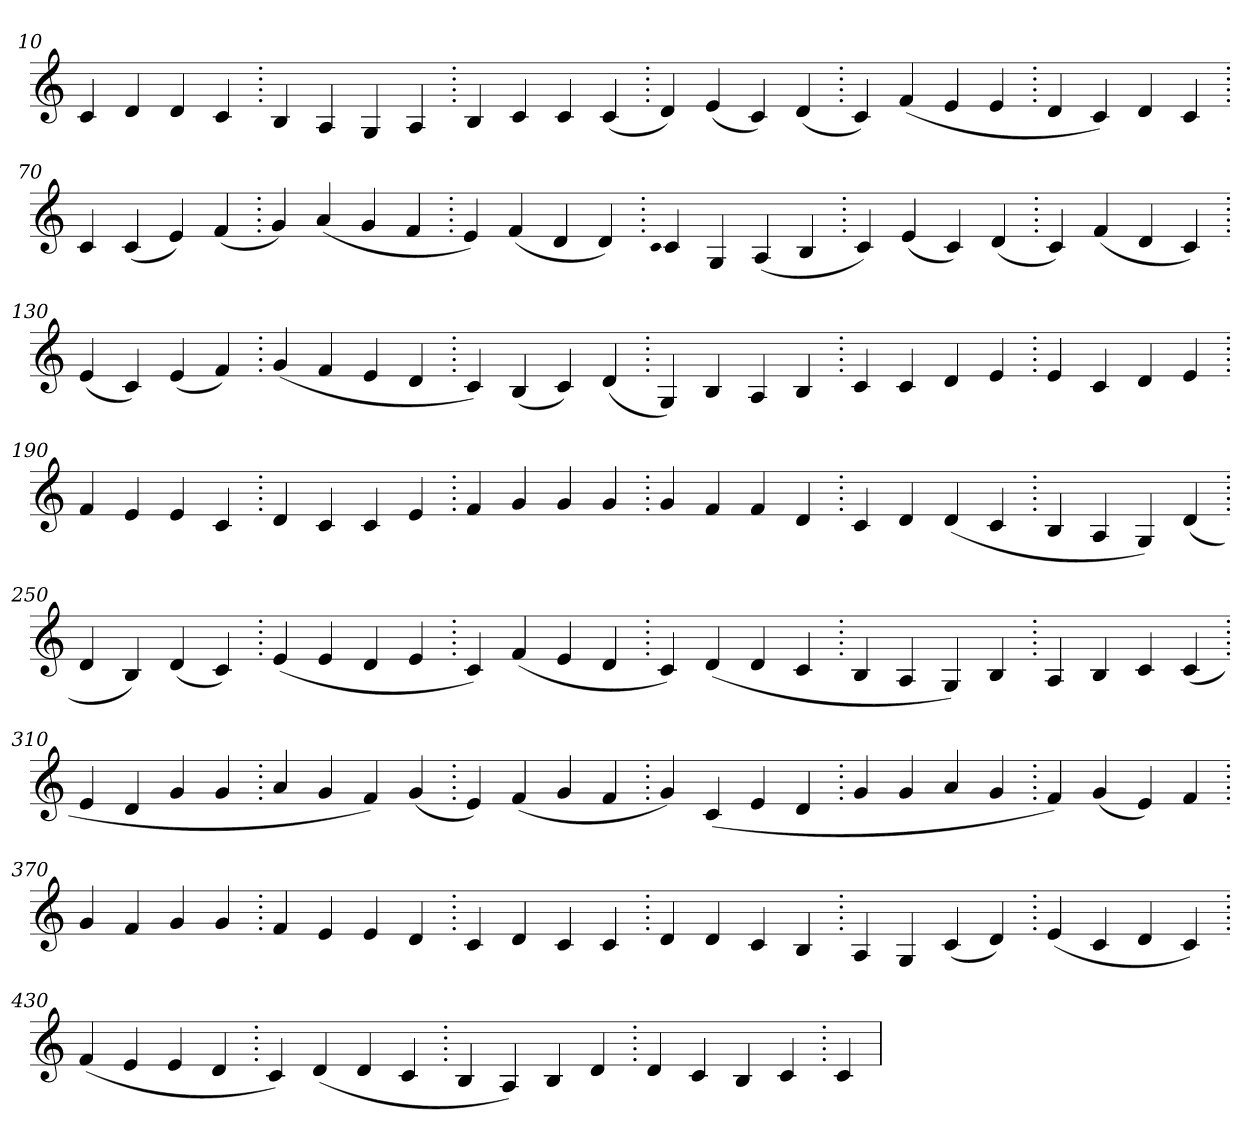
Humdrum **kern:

**kern
*part1
*staff1
*clefG2
=10.
4c
4d
4d
4c
=20.
4B
4A
4G
4A
=30.
4B
4c
4c
(>4c
=40.
4d)
(>4e
4c)
(>4d
=50.
4c)
(>4f
4e
4e
=60.
4d
4c)
4d
4c
=70.
4c
(>4c
4e)
(>4f
=80.
4g)
(>4a
4g
4f
=90.
4e)
(>4f
4d
4d)
=100.
qqc
4c
4G
(>4A
4B
=110.
4c)
(>4e
4c)
(>4d
=120.
4c)
(>4f
4d
4c)
=130.
(>4e
4c)
(>4e
4f)
=140.
(>4g
4f
4e
4d
=150.
4c)
(>4B
4c)
(>4d
=160.
4G)
4B
4A
4B
=170.
4c
4c
4d
4e
=180.
4e
4c
4d
4e
=190.
4f
4e
4e
4c
=200.
4d
4c
4c
4e
=210.
4f
4g
4g
4g
=220.
4g
4f
4f
4d
=230.
4c
4d
(>4d
4c
=240.
4B
4A
4G)
(>4d
=250.
4d
4B)
(>4d
4c)
=260.
(>4e
4e
4d
4e
=270.
4c)
(>4f
4e
4d
=280.
4c)
(>4d
4d
4c
=290.
4B
4A
4G)
4B
=300.
4A
4B
4c
(>4c
=310.
4e
4d
4g
4g
=320.
4a
4g
4f)
(>4g
=330.
4e)
(>4f
4g
4f
=340.
4g)
(>4c
4e
4d
=350.
4g
4g
4a
4g
=360.
4f)
(>4g
4e)
4f
=370.
4g
4f
4g
4g
=380.
4f
4e
4e
4d
=390.
4c
4d
4c
4c
=400.
4d
4d
4c
4B
=410.
4A
4G
(>4c
4d)
=420.
(>4e
4c
4d
4c)
=430.
(>4f
4e
4e
4d
=440.
4c)
(>4d
4d
4c
=450.
4B
4A)
4B
4d
=460.
4d
4c
4B
4c
=470.
4c
=
*-
